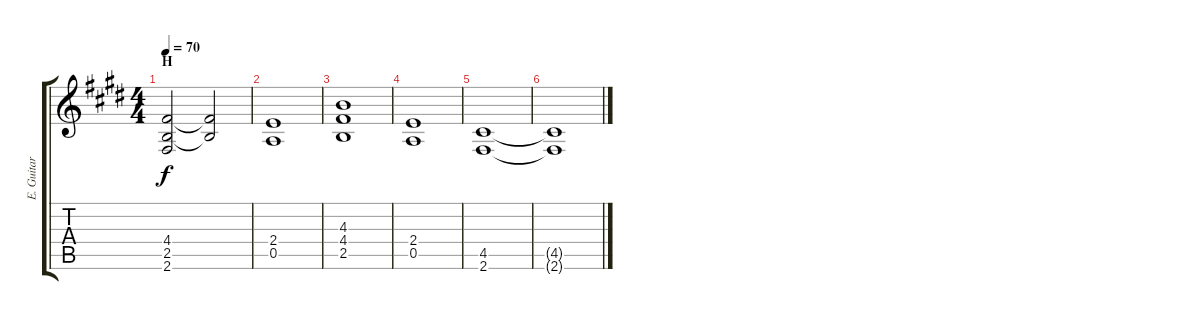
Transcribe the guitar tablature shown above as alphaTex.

\track ("E. Guitar III" "E. Guitar ") {instrument electricguitarjazz}
\staff {score tabs}
\tuning (E4 B3 G3 D3 A2 E2) {hide}
\ts (4 4)
\section ("" "H")
\tempo 70
\clef g2
\ks e
(4.4 2.5 2.6).2{dy f} (4.4{t} 2.5{t}).2 |
(2.4 0.5).1 |
(4.3 4.4 2.5).1 |
(2.4 0.5).1 |
(4.5 2.6).1 |
(4.5{t} 2.6{t}).1
